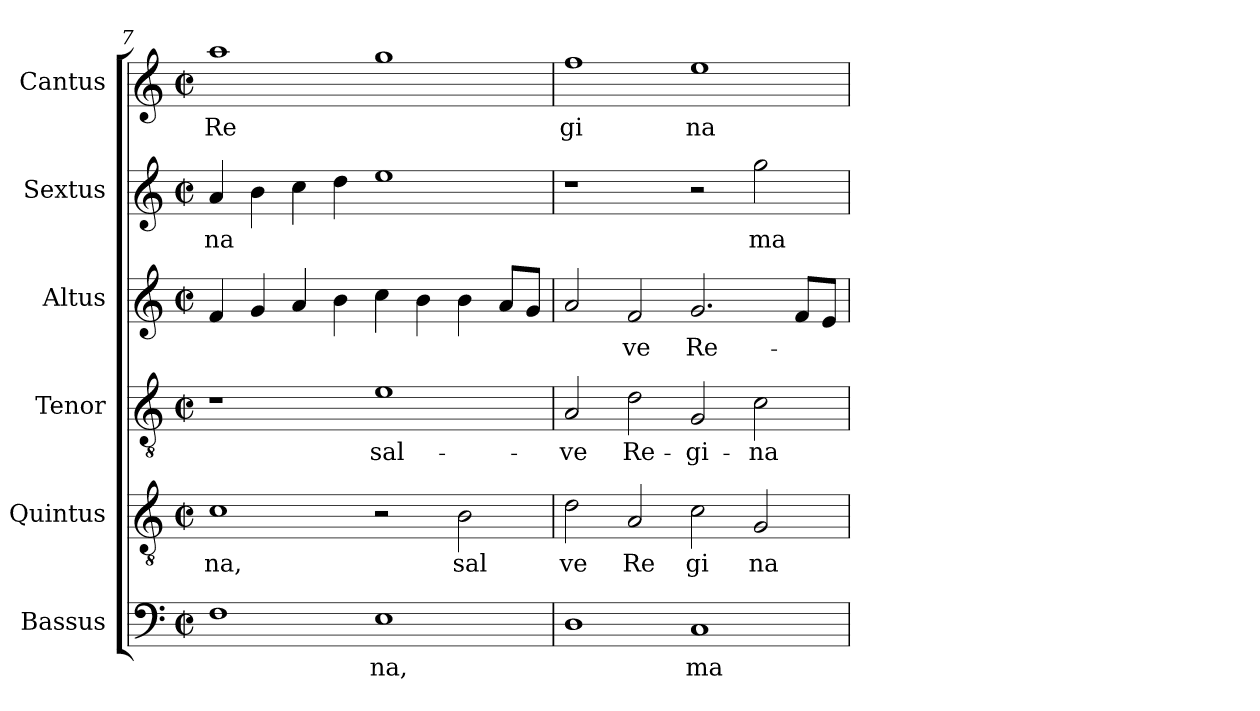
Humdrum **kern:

**kern	**text	**kern	**text	**kern	**text	**kern	**text	**kern	**text	**kern	**text
*part6	*part6	*part5	*part5	*part4	*part4	*part3	*part3	*part2	*part2	*part1	*part1
*staff6	*staff6	*staff5	*staff5	*staff4	*staff4	*staff3	*staff3	*staff2	*staff2	*staff1	*staff1
*I"Bassus	*	*I"Quintus	*	*I"Tenor	*	*I"Altus	*	*I"Sextus	*	*I"Cantus	*
*I'Bassus	*	*I'Quintus	*	*I'Tenor	*	*I'Altus	*	*I'Sextus	*	*I'Cantus	*
*clefF4	*	*clefGv2	*	*clefGv2	*	*clefG2	*	*clefG2	*	*clefG2	*
*M2/2	*	*M2/2	*	*M2/2	*	*M2/2	*	*M2/2	*	*M2/2	*
*met(c|)	*	*met(c|)	*	*met(c|)	*	*met(c|)	*	*met(c|)	*	*met(c|)	*
=7	=7	=7	=7	=7	=7	=7	=7	=7	=7	=7	=7
!	!	!	!LO:LY:b:cj	!	!	!	!	!	!LO:LY:b	!	!LO:LY:b:cj
1F	.	1c	na,	1r	.	4f/	.	4a/	-na	1aa	Re
.	.	.	.	.	.	4g/	.	4b\	.	.	.
.	.	.	.	.	.	4a/	.	4cc\	.	.	.
.	.	.	.	.	.	4b\	.	4dd\	.	.	.
!	!LO:LY:b:cj	!	!	!	!LO:LY:b:cj	!	!	!	!	!	!
1E	-na,	2r	.	1e	sal-	4cc\	.	1ee	.	1gg	.
.	.	.	.	.	.	4b\	.	.	.	.	.
!	!	!	!LO:LY:b:cj	!	!	!	!	!	!	!	!
.	.	2B\	sal	.	.	4b\	.	.	.	.	.
.	.	.	.	.	.	8a/L	.	.	.	.	.
.	.	.	.	.	.	8g/J	.	.	.	.	.
=8	=8	=8	=8	=8	=8	=8	=8	=8	=8	=8	=8
!	!	!	!LO:LY:b:cj	!	!LO:LY:b:cj	!	!	!	!	!	!LO:LY:b:cj
1D	.	2d\	ve	2A/	-ve	2a/	.	1r	.	1ff	gi
!	!	!	!LO:LY:b:cj	!	!LO:LY:b:cj	!	!LO:LY:b:cj	!	!	!	!
.	.	2A/	Re	2d\	Re-	2f/	-ve	.	.	.	.
!	!LO:LY:b:cj	!	!LO:LY:b:cj	!	!LO:LY:b:cj	!	!LO:LY:b	!	!	!	!LO:LY:b:cj
1C	ma-	2c\	gi	2G/	-gi-	2.g/	Re-	2r	.	1ee	na
!	!	!	!LO:LY:b:cj	!	!LO:LY:b:cj	!	!	!	!LO:LY:b	!	!
.	.	2G/	na	2c\	-na	.	.	2gg\	ma-	.	.
.	.	.	.	.	.	8f/L	.	.	.	.	.
.	.	.	.	.	.	8e/J	.	.	.	.	.
=	=	=	=	=	=	=	=	=	=	=	=
*-	*-	*-	*-	*-	*-	*-	*-	*-	*-	*-	*-
